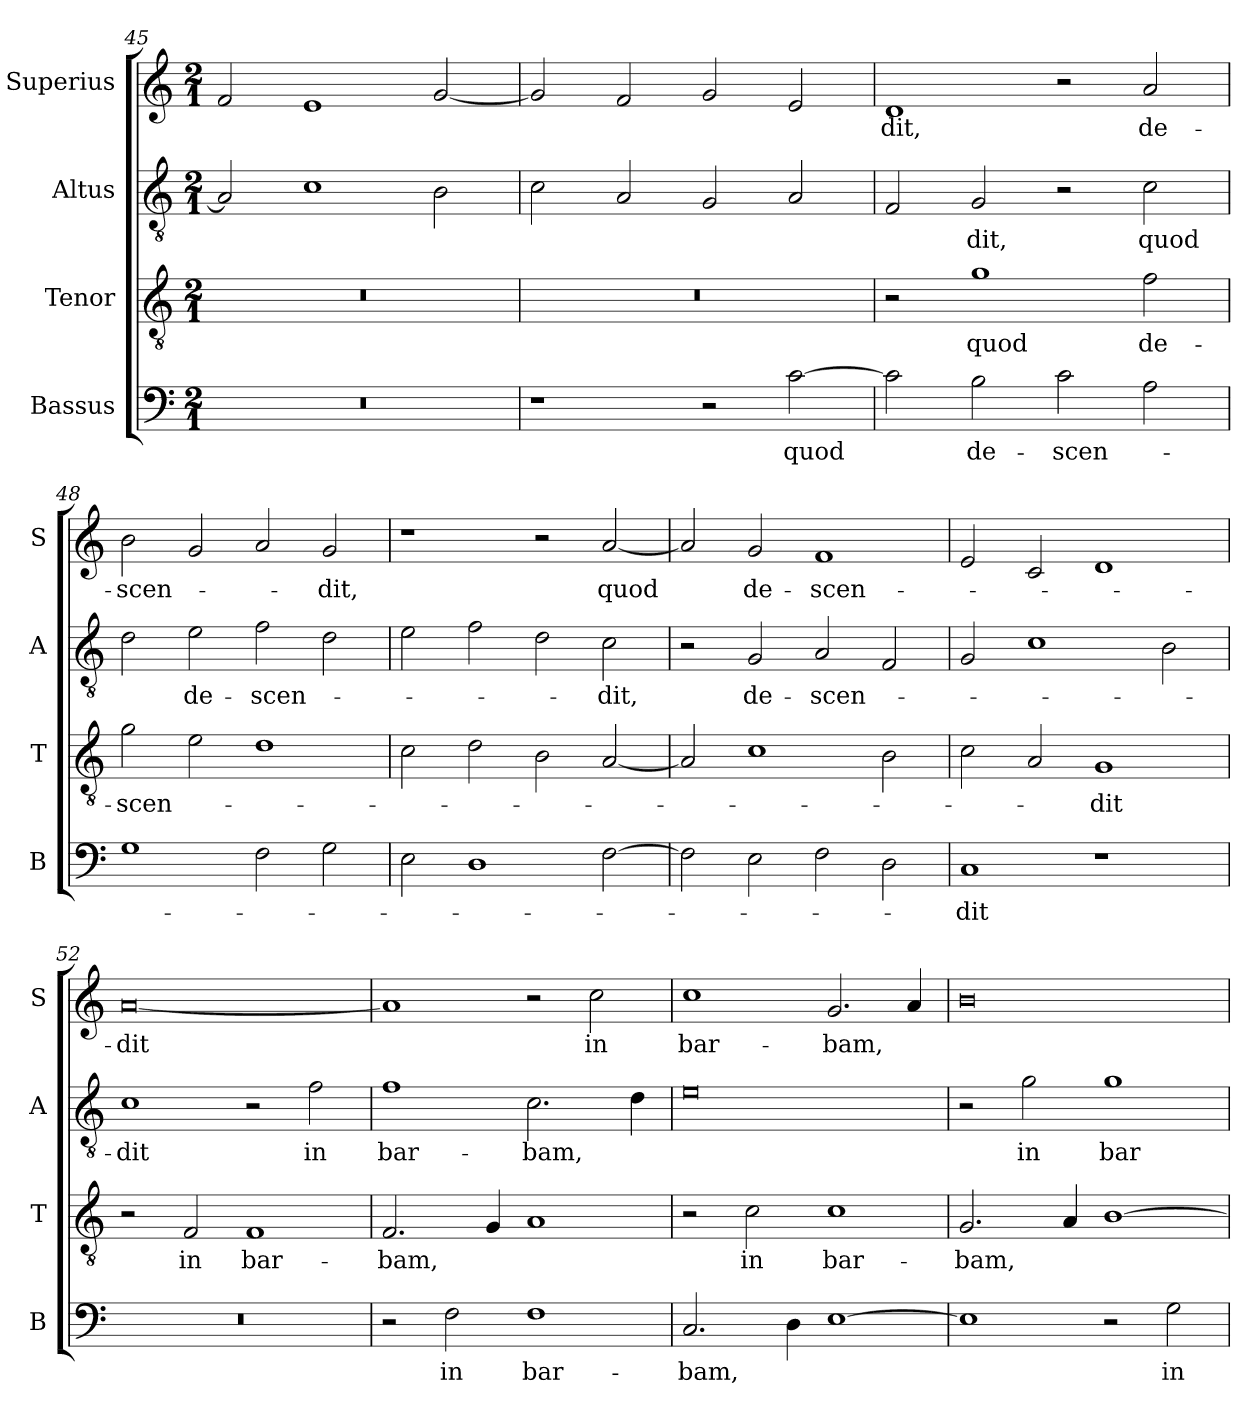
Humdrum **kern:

**kern	**text	**kern	**text	**kern	**text	**kern	**text
*part4	*part4	*part3	*part3	*part2	*part2	*part1	*part1
*staff4	*staff4	*staff3	*staff3	*staff2	*staff2	*staff1	*staff1
*I"Bassus	*	*I"Tenor	*	*I"Altus	*	*I"Superius	*
*I'B	*	*I'T	*	*I'A	*	*I'S	*
*clefF4	*	*clefGv2	*	*clefGv2	*	*clefG2	*
*k[]	*	*k[]	*	*k[]	*	*k[]	*
*M2/1	*	*M2/1	*	*M2/1	*	*M2/1	*
=45	=45	=45	=45	=45	=45	=45	=45
0r	.	0r	.	2A]	.	2f	.
.	.	.	.	1c	.	1e	.
.	.	.	.	2B	.	[2g	.
=46	=46	=46	=46	=46	=46	=46	=46
1r	.	0r	.	2c	.	2g]	.
.	.	.	.	2A	.	2f	.
2r	.	.	.	2G	.	2g	.
[2c	quod	.	.	2A	.	2e	.
=47	=47	=47	=47	=47	=47	=47	=47
2c]	.	2r	.	2F	.	1d	-dit,
2B	de-	1g	quod	2G	-dit,	.	.
2c	-scen-	.	.	2r	.	2r	.
2A	.	2f	de-	2c	quod	2a	de-
=48	=48	=48	=48	=48	=48	=48	=48
1G	.	2g	-scen-	2d	.	2b	-scen-
.	.	2e	.	2e	de-	2g	.
2F	.	1d	.	2f	-scen-	2a	.
2G	.	.	.	2d	.	2g	-dit,
=49	=49	=49	=49	=49	=49	=49	=49
2E	.	2c	.	2e	.	1r	.
1D	.	2d	.	2f	.	.	.
.	.	2B	.	2d	.	2r	.
[2F	.	[2A	.	2c	-dit,	[2a	quod
=50	=50	=50	=50	=50	=50	=50	=50
2F]	.	2A]	.	2r	.	2a]	.
2E	.	1c	.	2G	de-	2g	de-
2F	.	.	.	2A	-scen-	1f	-scen-
2D	.	2B	.	2F	.	.	.
=51	=51	=51	=51	=51	=51	=51	=51
1C	-dit	2c	.	2G	.	2e	.
.	.	2A	.	1c	.	2c	.
1r	.	1G	-dit	.	.	1d	.
.	.	.	.	2B	.	.	.
=52	=52	=52	=52	=52	=52	=52	=52
0r	.	2r	.	1c	-dit	[0a	-dit
.	.	2F	in	.	.	.	.
.	.	1F	bar-	2r	.	.	.
.	.	.	.	2f	in	.	.
=53	=53	=53	=53	=53	=53	=53	=53
2r	.	2.F	-bam,	1f	bar-	1a]	.
2F	in	.	.	.	.	.	.
.	.	4G	.	.	.	.	.
1F	bar-	1A	.	2.c	-bam,	2r	.
.	.	.	.	.	.	2cc	in
.	.	.	.	4d	.	.	.
=54	=54	=54	=54	=54	=54	=54	=54
2.C	-bam,	2r	.	0e	.	1cc	bar-
.	.	2c	in	.	.	.	.
4D	.	.	.	.	.	.	.
[1E	.	1c	bar-	.	.	2.g	-bam,
.	.	.	.	.	.	4a	.
=55	=55	=55	=55	=55	=55	=55	=55
1E]	.	2.G	-bam,	2r	.	0b	.
.	.	.	.	2g	in	.	.
.	.	4A	.	.	.	.	.
2r	.	[1B	.	1g	bar-	.	.
2G	in	.	.	.	.	.	.
=	=	=	=	=	=	=	=
*-	*-	*-	*-	*-	*-	*-	*-
